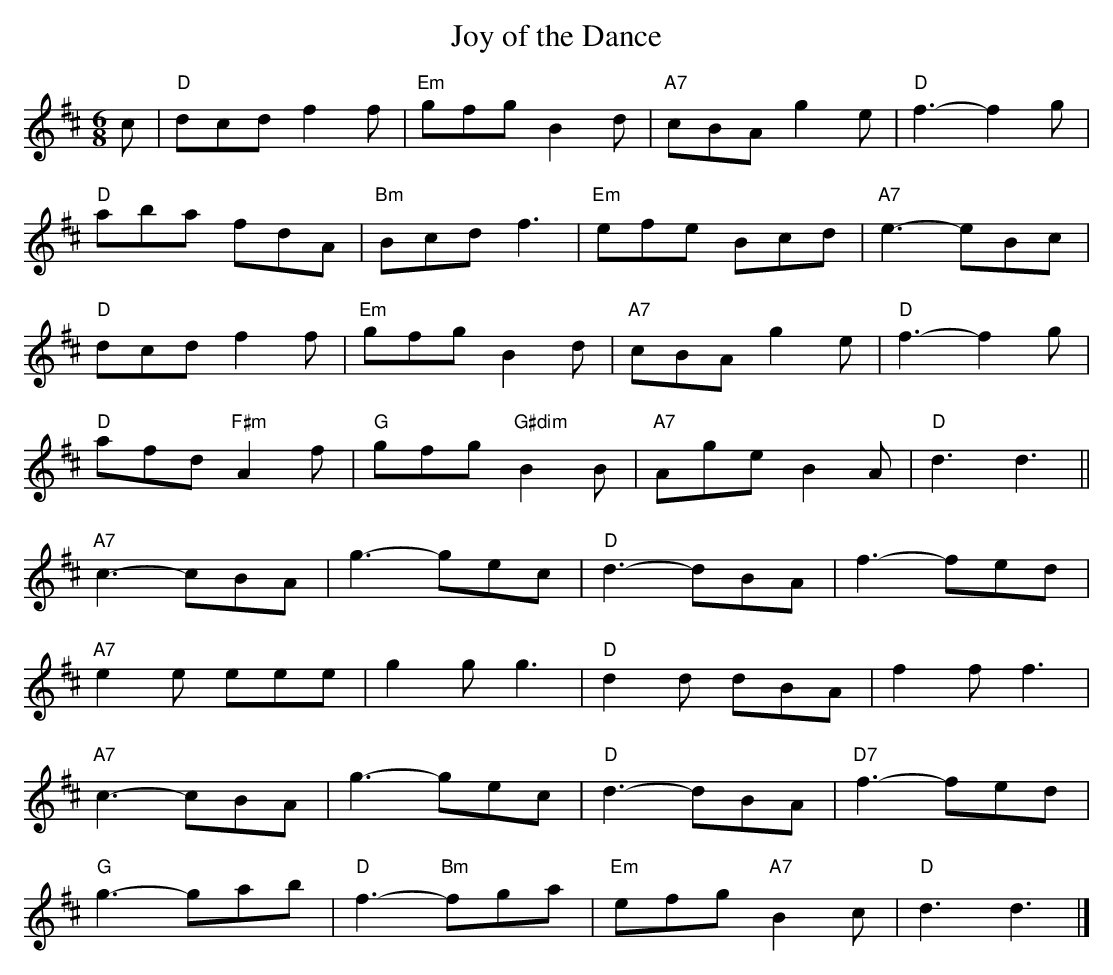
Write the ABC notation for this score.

X:1
T:Joy of the Dance
M:6/8
L:1/8
K:D
c | "D"dcd f2f | "Em"gfg B2d | "A7"cBA g2e | "D"f3-f2g |
"D"aba fdA | "Bm"Bcd f3 | "Em"efe Bcd | "A7"e3-eBc |
"D"dcd f2f | "Em"gfg B2d |"A7"cBA g2e | "D"f3-f2g |
"D"afd "F#m"A2f | "G"gfg "G#dim"B2B | "A7"Age B2A | "D"d3 d3 ||
"A7"c3- cBA | g3-gec | "D"d3- dBA | f3- fed |
"A7"e2e eee | g2g g3 | "D"d2d dBA | f2f f3 |
"A7"c3- cBA | g3- gec | "D"d3- dBA | "D7"f3- fed |
"G"g3- gab | "D"f3- "Bm"fga | "Em"efg "A7"B2c | "D"d3 d3 |]
